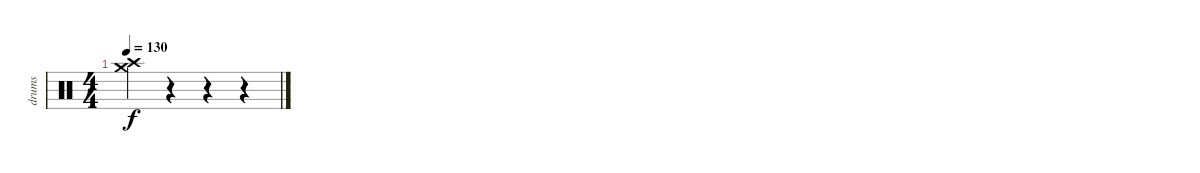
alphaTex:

\track ("drums" "drums") {instrument percussion}
\staff {score}
\articulation defaults
\ts (4 4)
\tempo 130
\clef neutral
\ks c
("Crash medium (hit)" "Crash high (hit)").4{dy f} r.4 r.4 r.4
